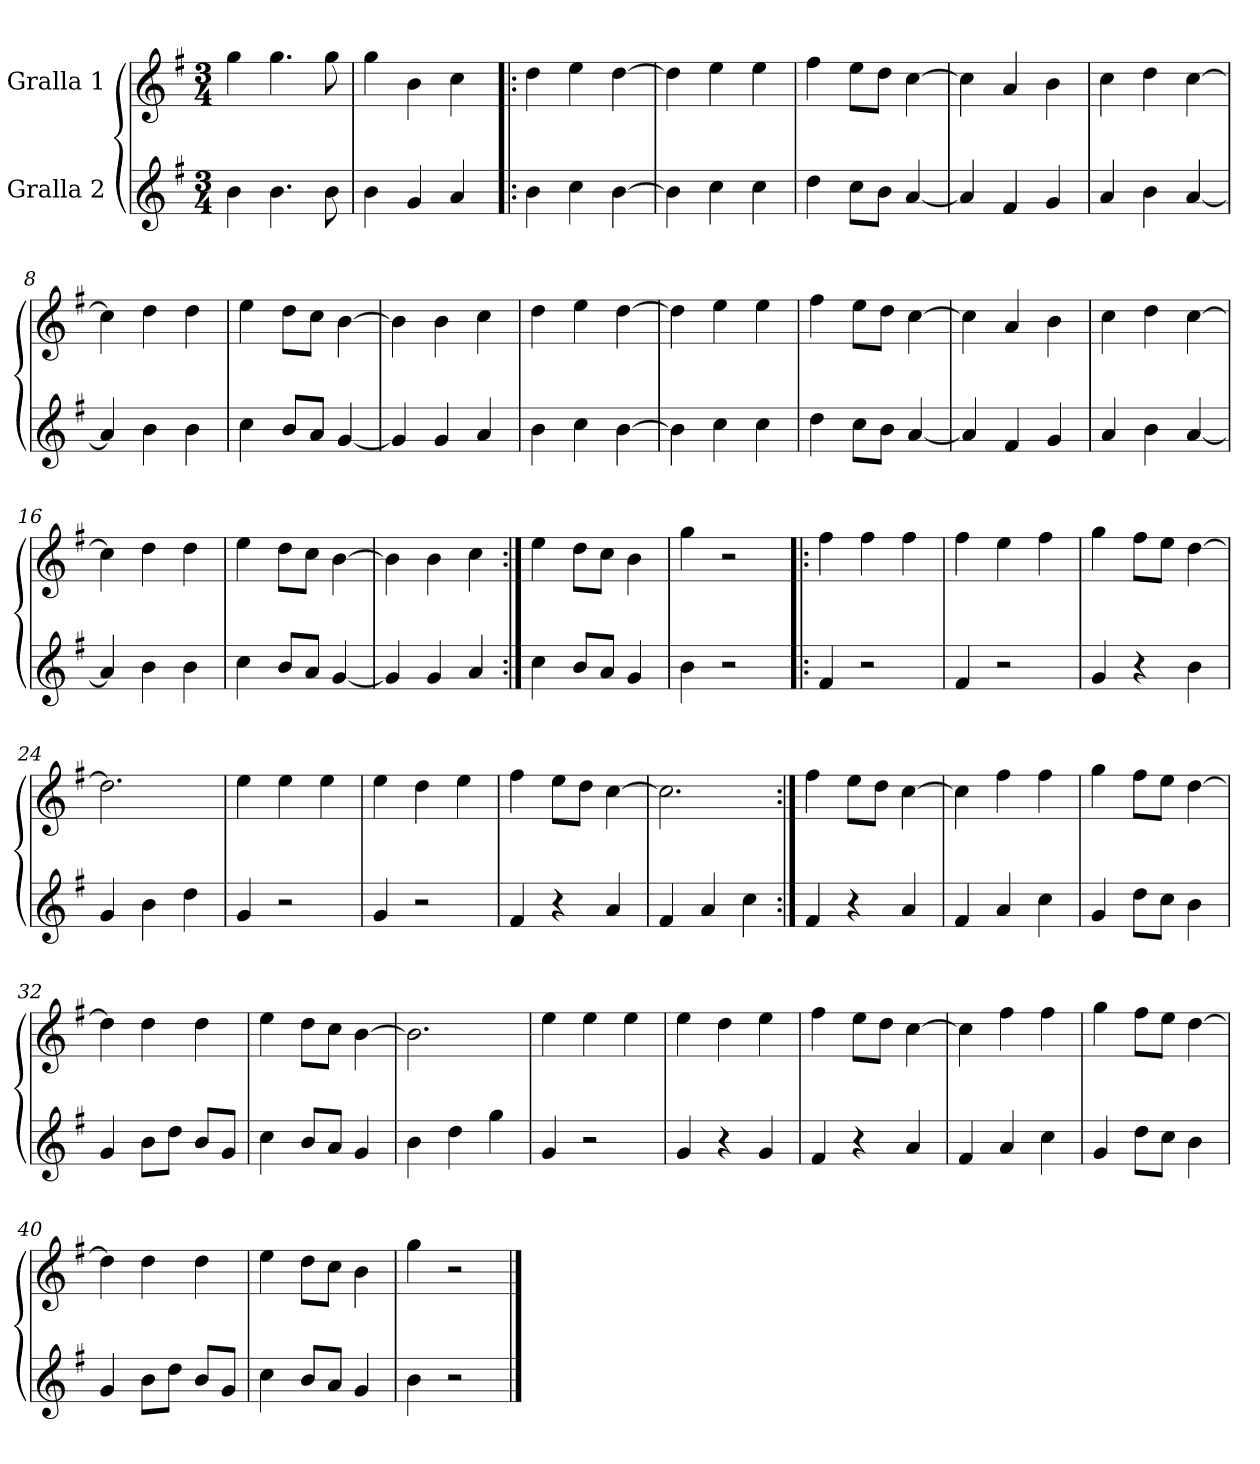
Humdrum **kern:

**kern	**kern
*part2	*part1
*staff2	*staff1
*I"Gralla 2	*I"Gralla 1
*clefG2	*clefG2
*k[f#]	*k[f#]
*M3/4	*M3/4
=1	=1
4b\	4gg\
4.b\	4.gg\
8b\	8gg\
=2	=2
4b\	4gg\
4g/	4b\
4a/	4cc\
=3!|:	=3!|:
4b\	4dd\
4cc\	4ee\
[4b\	[4dd\
=4	=4
4b\]	4dd\]
4cc\	4ee\
4cc\	4ee\
=5	=5
4dd\	4ff#\
8cc\L	8ee\L
8b\J	8dd\J
[4a/	[4cc\
=6	=6
4a/]	4cc\]
4f#/	4a/
4g/	4b\
=7	=7
4a/	4cc\
4b\	4dd\
[4a/	[4cc\
=8	=8
4a/]	4cc\]
4b\	4dd\
4b\	4dd\
=9	=9
4cc\	4ee\
8b/L	8dd\L
8a/J	8cc\J
[4g/	[4b\
!!LO:LB:g=z
=10	=10
4g/]	4b\]
4g/	4b\
4a/	4cc\
=11	=11
4b\	4dd\
4cc\	4ee\
[4b\	[4dd\
=12	=12
4b\]	4dd\]
4cc\	4ee\
4cc\	4ee\
=13	=13
4dd\	4ff#\
8cc\L	8ee\L
8b\J	8dd\J
[4a/	[4cc\
=14	=14
4a/]	4cc\]
4f#/	4a/
4g/	4b\
=15	=15
4a/	4cc\
4b\	4dd\
[4a/	[4cc\
=16	=16
4a/]	4cc\]
4b\	4dd\
4b\	4dd\
=17	=17
4cc\	4ee\
8b/L	8dd\L
8a/J	8cc\J
[4g/	[4b\
=18	=18
4g/]	4b\]
4g/	4b\
4a/	4cc\
=19:|!	=19:|!
4cc\	4ee\
8b/L	8dd\L
8a/J	8cc\J
4g/	4b\
=20	=20
4b\	4gg\
2r	2r
!!LO:LB:g=z
=21!|:	=21!|:
4f#/	4ff#\
2r	4ff#\
.	4ff#\
=22	=22
4f#/	4ff#\
2r	4ee\
.	4ff#\
=23	=23
4g/	4gg\
4r	8ff#\L
.	8ee\J
4b\	[4dd\
=24	=24
4g/	2.dd\]
4b\	.
4dd\	.
=25	=25
4g/	4ee\
2r	4ee\
.	4ee\
=26	=26
4g/	4ee\
2r	4dd\
.	4ee\
=27	=27
4f#/	4ff#\
4r	8ee\L
.	8dd\J
4a/	[4cc\
=28	=28
4f#/	2.cc\]
4a/	.
4cc\	.
=29:|!	=29:|!
4f#/	4ff#\
4r	8ee\L
.	8dd\J
4a/	[4cc\
=30	=30
4f#/	4cc\]
4a/	4ff#\
4cc\	4ff#\
!!LO:LB:g=z
=31	=31
4g/	4gg\
8dd\L	8ff#\L
8cc\J	8ee\J
4b\	[4dd\
=32	=32
4g/	4dd\]
8b\L	4dd\
8dd\J	.
8b/L	4dd\
8g/J	.
=33	=33
4cc\	4ee\
8b/L	8dd\L
8a/J	8cc\J
4g/	[4b\
=34	=34
4b\	2.b\]
4dd\	.
4gg\	.
=35	=35
4g/	4ee\
2r	4ee\
.	4ee\
=36	=36
4g/	4ee\
4r	4dd\
4g/	4ee\
=37	=37
4f#/	4ff#\
4r	8ee\L
.	8dd\J
4a/	[4cc\
=38	=38
4f#/	4cc\]
4a/	4ff#\
4cc\	4ff#\
=39	=39
4g/	4gg\
8dd\L	8ff#\L
8cc\J	8ee\J
4b\	[4dd\
=40	=40
4g/	4dd\]
8b\L	4dd\
8dd\J	.
8b/L	4dd\
8g/J	.
!!LO:LB:g=z
=41	=41
4cc\	4ee\
8b/L	8dd\L
8a/J	8cc\J
4g/	4b\
=42	=42
4b\	4gg\
2r	2r
==	==
*-	*-
